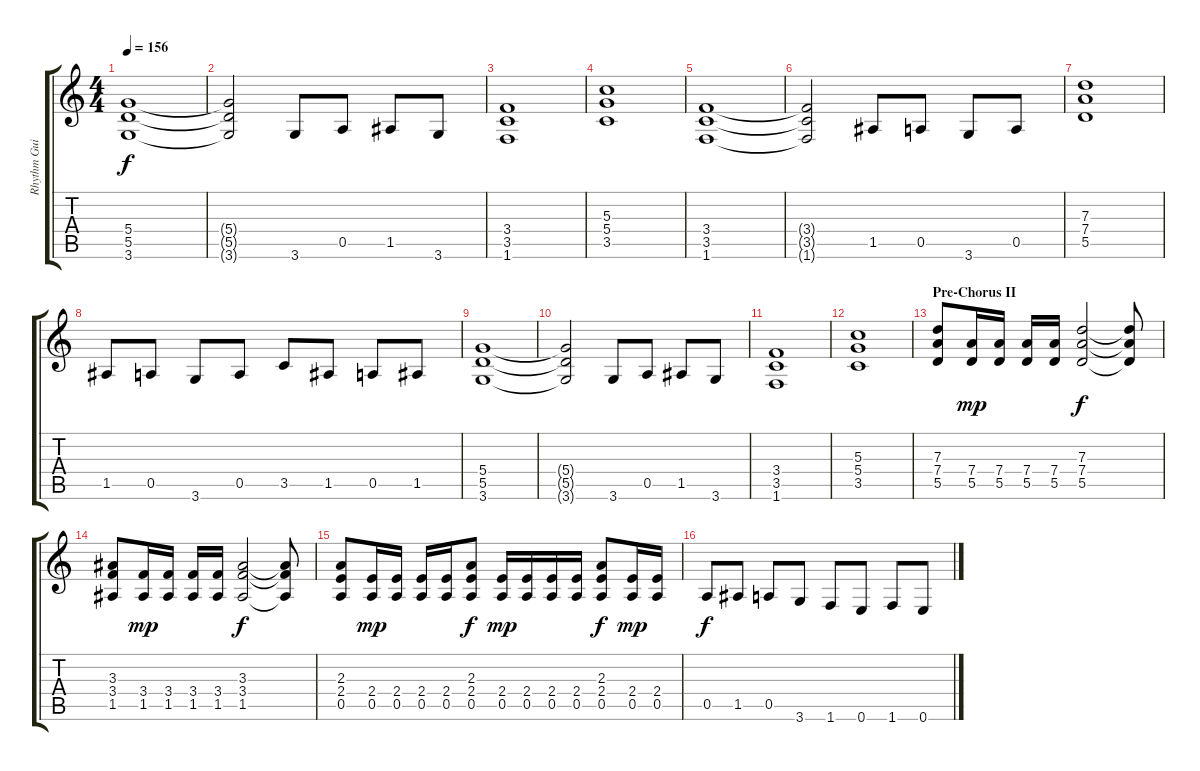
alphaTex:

\track ("Rhythm Guitar" "Rhythm Gui") {instrument distortionguitar}
\staff {score tabs}
\tuning (E4 B3 G3 D3 A2 E2) {hide}
\ts (4 4)
\tempo 156
\clef g2
\ks c
(5.4 5.5 3.6).1{dy f} |
(5.4{t} 5.5{t} 3.6{t}).2 3.6.8 0.5.8 1.5.8 3.6.8 |
(3.4 3.5 1.6).1 |
(5.3 5.4 3.5).1 |
(3.4 3.5 1.6).1 |
(3.4{t} 3.5{t} 1.6{t}).2 1.5.8 0.5.8 3.6.8 0.5.8 |
(7.3 7.4 5.5).1 |
1.5.8 0.5.8 3.6.8 0.5.8 3.5.8 1.5.8 0.5.8 1.5.8 |
(5.4 5.5 3.6).1 |
(5.4{t} 5.5{t} 3.6{t}).2 3.6.8 0.5.8 1.5.8 3.6.8 |
(3.4 3.5 1.6).1 |
(5.3 5.4 3.5).1 |
\section ("" "Pre-Chorus II")
(7.3 7.4 5.5).8 (7.4 5.5).16{dy mp} (7.4 5.5).16 (7.4 5.5).16 (7.4 5.5).16 (7.3 7.4 5.5).2{dy f} (7.3{t} 7.4{t} 5.5{t}).8 |
(3.3 3.4 1.5).8 (3.4 1.5).16{dy mp} (3.4 1.5).16 (3.4 1.5).16 (3.4 1.5).16 (3.3 3.4 1.5).2{dy f} (3.3{t} 3.4{t} 1.5{t}).8 |
(2.3 2.4 0.5).8 (2.4 0.5).16{dy mp} (2.4 0.5).16 (2.4 0.5).16 (2.4 0.5).16 (2.3 2.4 0.5).8{dy f} (2.4 0.5).16{dy mp} (2.4 0.5).16 (2.4 0.5).16 (2.4 0.5).16 (2.3 2.4 0.5).8{dy f} (2.4 0.5).16{dy mp} (2.4 0.5).16 |
0.5.8{dy f} 1.5.8 0.5.8 3.6.8 1.6.8 0.6.8 1.6.8 0.6.8
